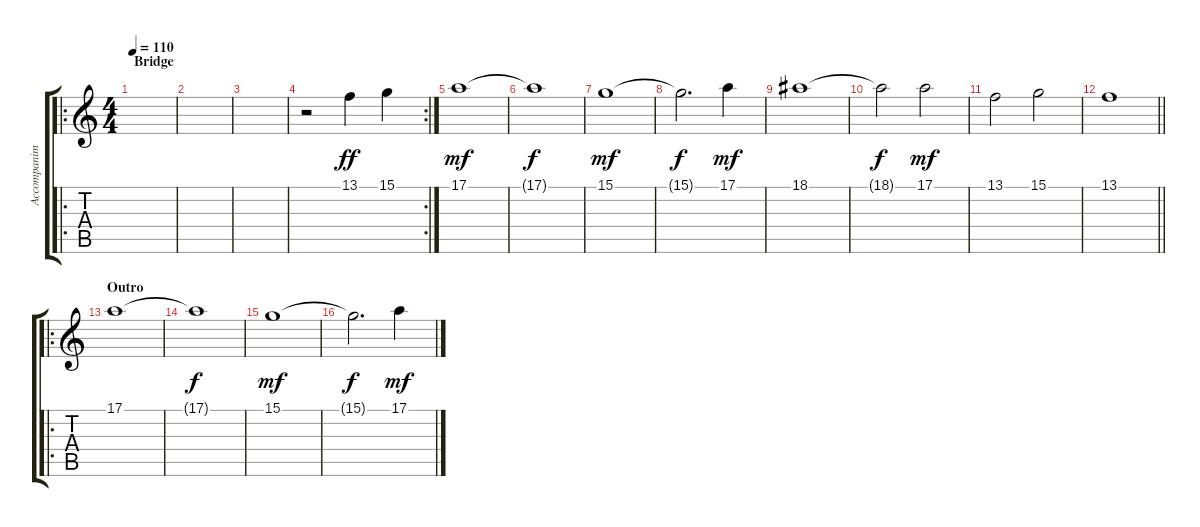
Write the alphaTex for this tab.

\track ("Accompaniment" "Accompanim") {instrument stringensemble2}
\staff {score tabs}
\tuning (E4 B3 G3 D3 A2 E2) {hide}
\ro
\ts (4 4)
\section ("" "Bridge")
\tempo 110
\clef g2
\ks c
|
|
|
\rc 2
r.2 13.1.4{dy ff} 15.1.4 |
17.1.1{dy mf} |
17.1{t}.1{dy f} |
15.1.1{dy mf} |
15.1{t}.2{d dy f} 17.1.4{dy mf} |
18.1.1 |
18.1{t}.2{dy f} 17.1.2{dy mf} |
13.1.2 15.1.2 |
\barLineRight lightlight
13.1.1 |
\ro
\section ("" "Outro")
17.1.1 |
17.1{t}.1{dy f} |
15.1.1{dy mf} |
15.1{t}.2{d dy f} 17.1.4{dy mf}
